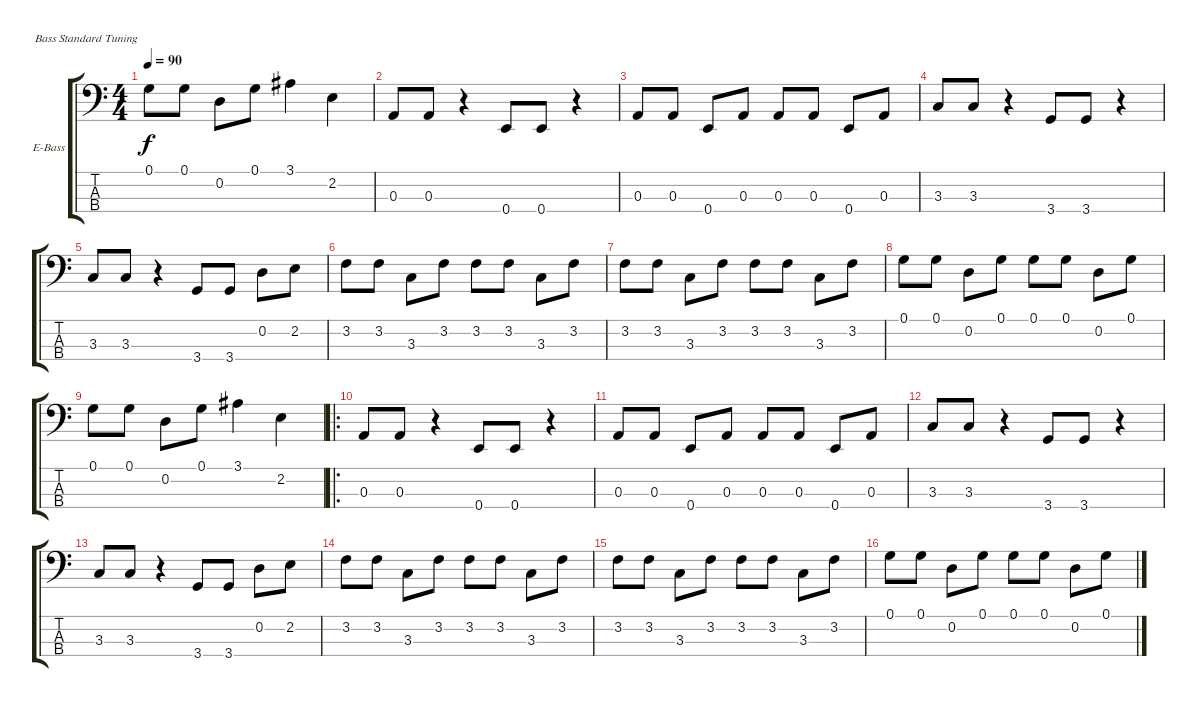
\bracketExtendMode groupsimilarinstruments
\firstSystemTrackNameOrientation horizontal
\otherSystemsTrackNameOrientation horizontal
\track ("Alex (Bass)" "E-Bass") {instrument electricbassfinger}
\staff {score tabs}
\tuning (G2 D2 A1 E1)
\ts (4 4)
\tempo 90
\clef f4
\ks c
0.1.8{dy f} 0.1.8 0.2.8 0.1.8 3.1.4 2.2.4 |
0.3.8 0.3.8 r.4 0.4.8 0.4.8 r.4 |
0.3.8 0.3.8 0.4.8 0.3.8 0.3.8 0.3.8 0.4.8 0.3.8 |
3.3.8 3.3.8 r.4 3.4.8 3.4.8 r.4 |
3.3.8 3.3.8 r.4 3.4.8 3.4.8 0.2.8 2.2.8 |
3.2.8 3.2.8 3.3.8 3.2.8 3.2.8 3.2.8 3.3.8 3.2.8 |
3.2.8 3.2.8 3.3.8 3.2.8 3.2.8 3.2.8 3.3.8 3.2.8 |
0.1.8 0.1.8 0.2.8 0.1.8 0.1.8 0.1.8 0.2.8 0.1.8 |
0.1.8 0.1.8 0.2.8 0.1.8 3.1.4 2.2.4 |
\ro
0.3.8 0.3.8 r.4 0.4.8 0.4.8 r.4 |
0.3.8 0.3.8 0.4.8 0.3.8 0.3.8 0.3.8 0.4.8 0.3.8 |
3.3.8 3.3.8 r.4 3.4.8 3.4.8 r.4 |
3.3.8 3.3.8 r.4 3.4.8 3.4.8 0.2.8 2.2.8 |
3.2.8 3.2.8 3.3.8 3.2.8 3.2.8 3.2.8 3.3.8 3.2.8 |
3.2.8 3.2.8 3.3.8 3.2.8 3.2.8 3.2.8 3.3.8 3.2.8 |
0.1.8 0.1.8 0.2.8 0.1.8 0.1.8 0.1.8 0.2.8 0.1.8
